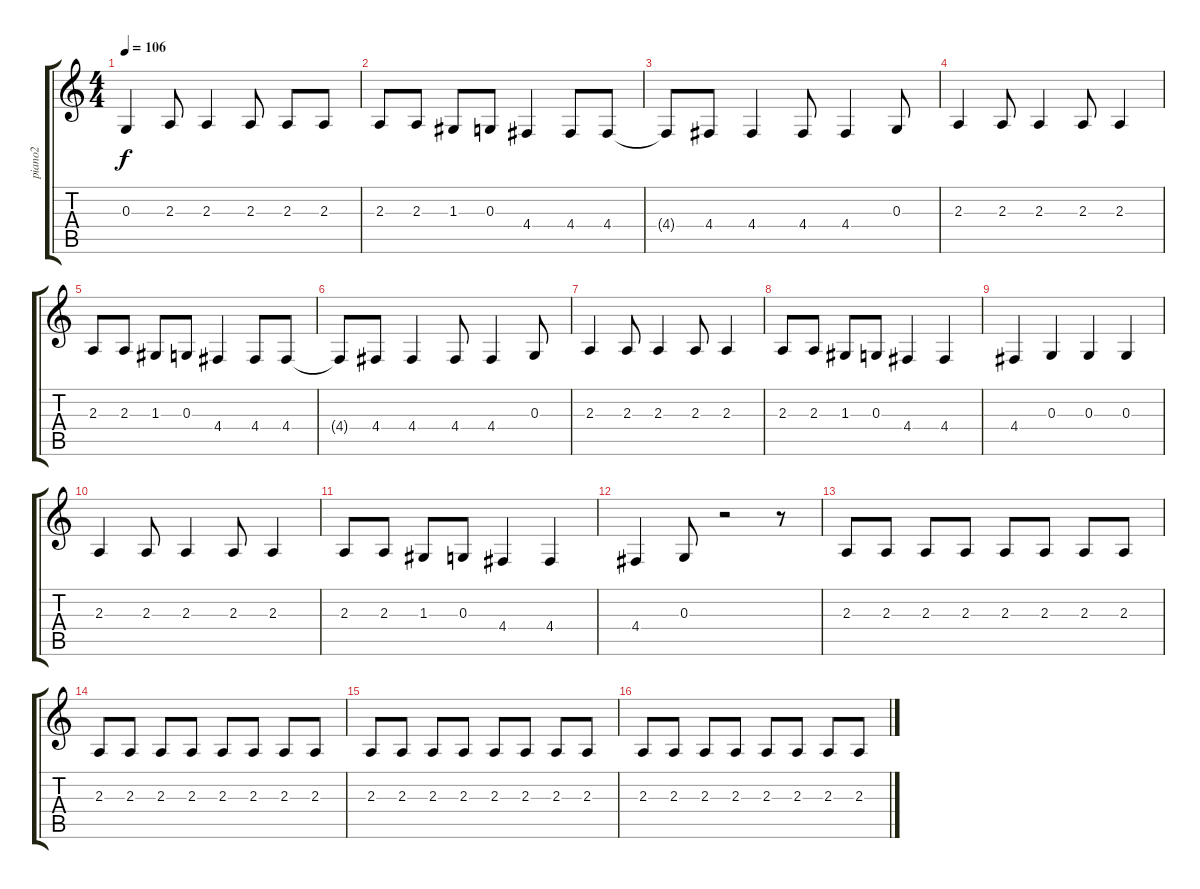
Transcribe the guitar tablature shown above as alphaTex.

\track ("piano2" "piano2") {instrument brightacousticpiano}
\staff {score tabs}
\tuning (E4 B3 G3 D3 A2 E2) {hide}
\ts (4 4)
\tempo 106
\clef g2
\ks c
0.3.4{dy f} 2.3.8 2.3.4 2.3.8 2.3.8 2.3.8 |
2.3.8 2.3.8 1.3.8 0.3.8 4.4.4 4.4.8 4.4.8 |
4.4{t}.8 4.4.8 4.4.4 4.4.8 4.4.4 0.3.8 |
2.3.4 2.3.8 2.3.4 2.3.8 2.3.4 |
2.3.8 2.3.8 1.3.8 0.3.8 4.4.4 4.4.8 4.4.8 |
4.4{t}.8 4.4.8 4.4.4 4.4.8 4.4.4 0.3.8 |
2.3.4 2.3.8 2.3.4 2.3.8 2.3.4 |
2.3.8 2.3.8 1.3.8 0.3.8 4.4.4 4.4.4 |
4.4.4 0.3.4 0.3.4 0.3.4 |
2.3.4 2.3.8 2.3.4 2.3.8 2.3.4 |
2.3.8 2.3.8 1.3.8 0.3.8 4.4.4 4.4.4 |
4.4.4 0.3.8 r.2 r.8 |
2.3.8 2.3.8 2.3.8 2.3.8 2.3.8 2.3.8 2.3.8 2.3.8 |
2.3.8 2.3.8 2.3.8 2.3.8 2.3.8{volume 11} 2.3.8 2.3.8 2.3.8 |
2.3.8{volume 11} 2.3.8 2.3.8 2.3.8 2.3.8 2.3.8 2.3.8 2.3.8 |
2.3.8 2.3.8 2.3.8 2.3.8 2.3.8 2.3.8 2.3.8 2.3.8
